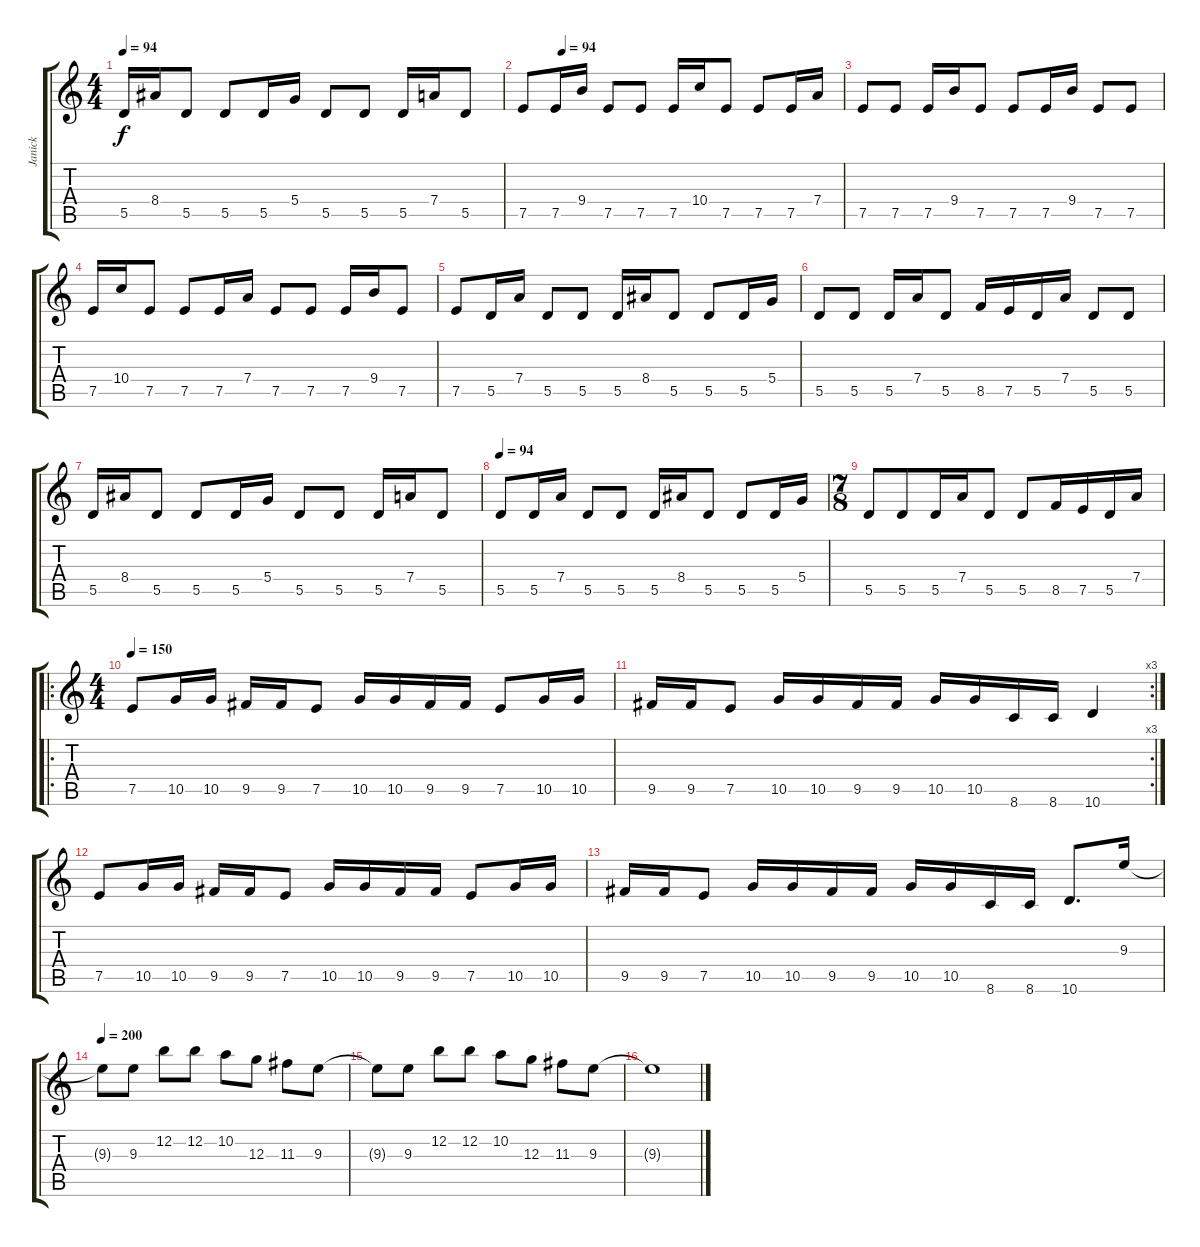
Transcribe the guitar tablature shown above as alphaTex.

\track ("Janick" "Janick") {instrument distortionguitar}
\staff {score tabs}
\tuning (E4 B3 G3 D3 A2 E2) {hide}
\ts (4 4)
\tempo 94
\clef g2
\ks c
5.5.16{dy f} 8.4.16 5.5.8 5.5.8 5.5.16 5.4.16 5.5.8 5.5.8 5.5.16 7.4.16 5.5.8 |
\tempo (94 0.125)
7.5.8 7.5.16 9.4.16 7.5.8 7.5.8 7.5.16 10.4.16 7.5.8 7.5.8 7.5.16 7.4.16 |
7.5.8 7.5.8 7.5.16 9.4.16 7.5.8 7.5.8 7.5.16 9.4.16 7.5.8 7.5.8 |
7.5.16 10.4.16 7.5.8 7.5.8 7.5.16 7.4.16 7.5.8 7.5.8 7.5.16 9.4.16 7.5.8 |
7.5.8 5.5.16 7.4.16 5.5.8 5.5.8 5.5.16 8.4.16 5.5.8 5.5.8 5.5.16 5.4.16 |
5.5.8 5.5.8 5.5.16 7.4.16 5.5.8 8.5.16 7.5.16 5.5.16 7.4.16 5.5.8 5.5.8 |
5.5.16 8.4.16 5.5.8 5.5.8 5.5.16 5.4.16 5.5.8 5.5.8 5.5.16 7.4.16 5.5.8 |
\tempo 94
5.5.8 5.5.16 7.4.16 5.5.8 5.5.8 5.5.16 8.4.16 5.5.8 5.5.8 5.5.16 5.4.16 |
\ts (7 8)
5.5.8 5.5.8 5.5.16 7.4.16 5.5.8 5.5.8 8.5.16 7.5.16 5.5.16 7.4.16 |
\ro
\ts (4 4)
\tempo 138
\tempo 150
7.5.8 10.5.16 10.5.16 9.5.16 9.5.16 7.5.8 10.5.16 10.5.16 9.5.16 9.5.16 7.5.8 10.5.16 10.5.16 |
\rc 3
9.5.16 9.5.16 7.5.8 10.5.16 10.5.16 9.5.16 9.5.16 10.5.16 10.5.16 8.6.16 8.6.16 10.6.4 |
7.5.8 10.5.16 10.5.16 9.5.16 9.5.16 7.5.8 10.5.16 10.5.16 9.5.16 9.5.16 7.5.8 10.5.16 10.5.16 |
9.5.16 9.5.16 7.5.8 10.5.16 10.5.16 9.5.16 9.5.16 10.5.16 10.5.16 8.6.16 8.6.16 10.6.8{d} 9.3.16 |
\tempo 200
9.3{t}.8 9.3.8 12.2.8 12.2.8 10.2.8 12.3.8 11.3.8 9.3.8 |
9.3{t}.8 9.3.8 12.2.8 12.2.8 10.2.8 12.3.8 11.3.8 9.3.8 |
9.3{t}.1
